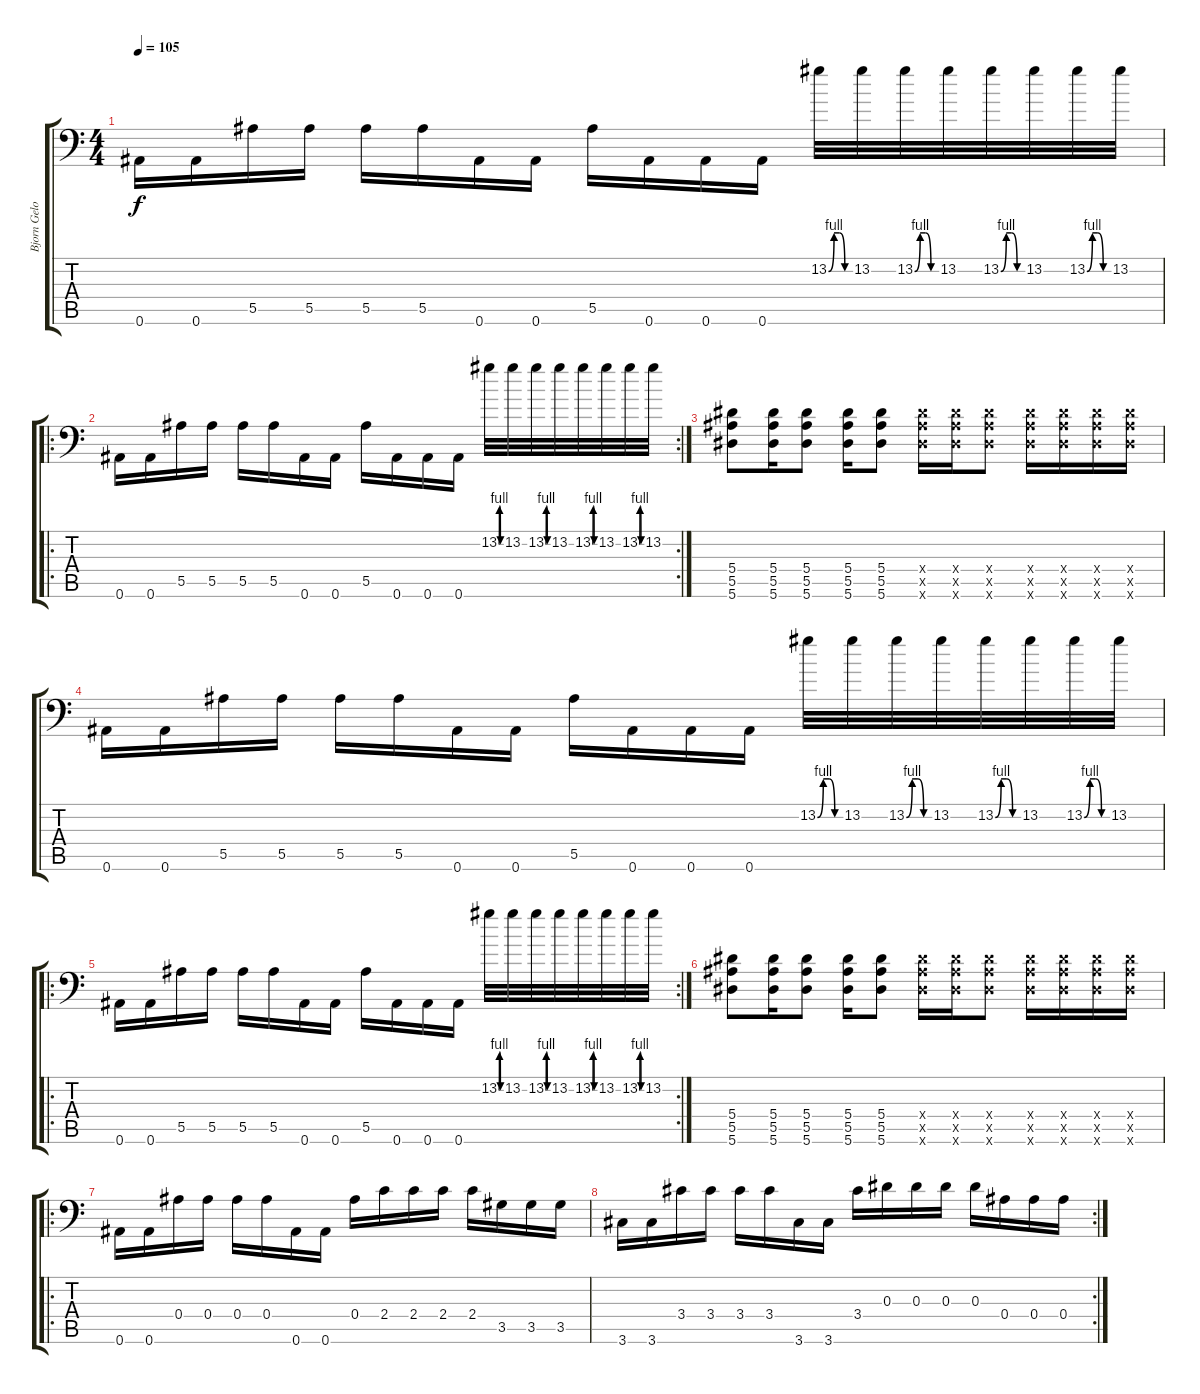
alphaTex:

\track ("Bjorn Gelotte" "Bjorn Gelo") {instrument distortionguitar}
\staff {score tabs}
\tuning (C4 G3 Eb3 Bb2 F2 Bb1) {hide}
\ts (4 4)
\tempo 105
\clef f4
\ks c
0.6.16{dy f} 0.6.16 5.5.16 5.5.16 5.5.16 5.5.16 0.6.16 0.6.16 5.5.16 0.6.16 0.6.16 0.6.16 13.2{be (custom 0 0 15 4 30 4 45 0 60 0)}.32 13.2.32 13.2{be (custom 0 0 15 4 30 4 45 0 60 0)}.32 13.2.32 13.2{be (custom 0 0 15 4 30 4 45 0 60 0)}.32 13.2.32 13.2{be (custom 0 0 15 4 30 4 45 0 60 0)}.32 13.2.32 |
\ro
\rc 2
0.6.16 0.6.16 5.5.16 5.5.16 5.5.16 5.5.16 0.6.16 0.6.16 5.5.16 0.6.16 0.6.16 0.6.16 13.2{be (custom 0 0 15 4 30 4 45 0 60 0)}.32 13.2.32 13.2{be (custom 0 0 15 4 30 4 45 0 60 0)}.32 13.2.32 13.2{be (custom 0 0 15 4 30 4 45 0 60 0)}.32 13.2.32 13.2{be (custom 0 0 15 4 30 4 45 0 60 0)}.32 13.2.32 |
(5.4 5.5 5.6).8 (5.4 5.5 5.6).16 (5.4 5.5 5.6).8 (5.4 5.5 5.6).16 (5.4 5.5 5.6).8 (5.4{x} 5.5{x} 5.6{x}).16 (5.4{x} 5.5{x} 5.6{x}).16 (5.4{x} 5.5{x} 5.6{x}).8 (5.4{x} 5.5{x} 5.6{x}).16 (5.4{x} 5.5{x} 5.6{x}).16 (5.4{x} 5.5{x} 5.6{x}).16 (5.4{x} 5.5{x} 5.6{x}).16 |
0.6.16 0.6.16 5.5.16 5.5.16 5.5.16 5.5.16 0.6.16 0.6.16 5.5.16 0.6.16 0.6.16 0.6.16 13.2{be (custom 0 0 15 4 30 4 45 0 60 0)}.32 13.2.32 13.2{be (custom 0 0 15 4 30 4 45 0 60 0)}.32 13.2.32 13.2{be (custom 0 0 15 4 30 4 45 0 60 0)}.32 13.2.32 13.2{be (custom 0 0 15 4 30 4 45 0 60 0)}.32 13.2.32 |
\ro
\rc 2
0.6.16 0.6.16 5.5.16 5.5.16 5.5.16 5.5.16 0.6.16 0.6.16 5.5.16 0.6.16 0.6.16 0.6.16 13.2{be (custom 0 0 15 4 30 4 45 0 60 0)}.32 13.2.32 13.2{be (custom 0 0 15 4 30 4 45 0 60 0)}.32 13.2.32 13.2{be (custom 0 0 15 4 30 4 45 0 60 0)}.32 13.2.32 13.2{be (custom 0 0 15 4 30 4 45 0 60 0)}.32 13.2.32 |
(5.4 5.5 5.6).8 (5.4 5.5 5.6).16 (5.4 5.5 5.6).8 (5.4 5.5 5.6).16 (5.4 5.5 5.6).8 (5.4{x} 5.5{x} 5.6{x}).16 (5.4{x} 5.5{x} 5.6{x}).16 (5.4{x} 5.5{x} 5.6{x}).8 (5.4{x} 5.5{x} 5.6{x}).16 (5.4{x} 5.5{x} 5.6{x}).16 (5.4{x} 5.5{x} 5.6{x}).16 (5.4{x} 5.5{x} 5.6{x}).16 |
\ro
0.6.16 0.6.16 0.4.16 0.4.16 0.4.16 0.4.16 0.6.16 0.6.16 0.4.16 2.4.16 2.4.16 2.4.16 2.4.16 3.5.16 3.5.16 3.5.16 |
\rc 2
3.6.16 3.6.16 3.4.16 3.4.16 3.4.16 3.4.16 3.6.16 3.6.16 3.4.16 0.3.16 0.3.16 0.3.16 0.3.16 0.4.16 0.4.16 0.4.16
